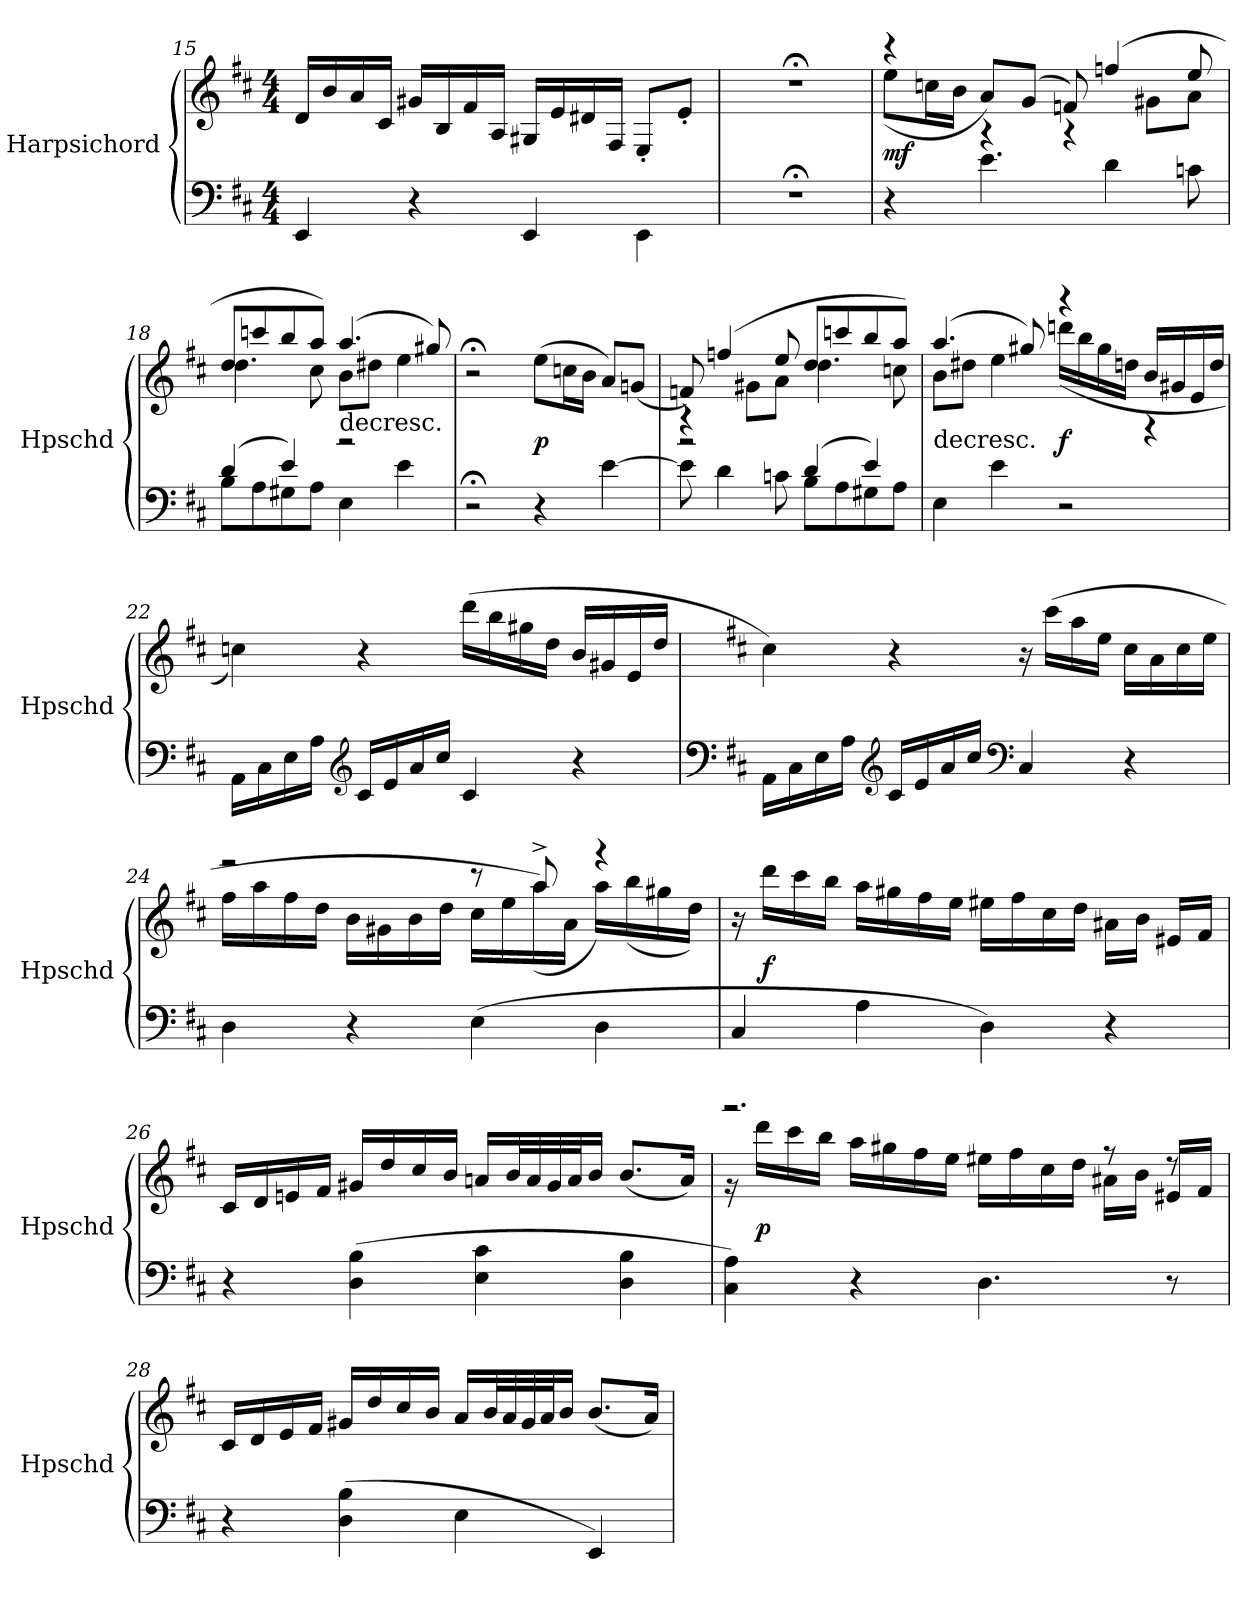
**kern	**kern	**dynam
*part1	*part1	*part1
*staff2	*staff1	*staff1/2
*I"Harpsichord	*	*
*I'Hpschd	*	*
*clefF4	*clefG2	*
*k[f#c#]	*k[f#c#]	*
*D:	*D:	*
*M4/4	*M4/4	*
=15	=15	=15
4EE/	16d/LL	.
.	16b/	.
.	16a/	.
.	16c#/JJ	.
4r	16g#X/LL	.
.	16B/	.
.	16f#/	.
.	16A/JJ	.
4EE/	16G#X/LL	.
.	16e/	.
.	16d#X/	.
.	16F#/JJ	.
4EE\	8E'/L	.
.	8e'/J	.
=16	=16	=16
1r;<	1r;<	.
=17	=17	=17
*	*^	*
4r	4r	(8ee\L	mf
.	.	16ccn\L	.
.	.	16b\JJ	.
4.e\	8a/L)	4r	.
.	(8g/J	.	.
.	8fn/)	4r	.
4d\	(4ffn/	.	.
.	.	8g#X\L	.
8cn\	8ee/	8a\J	.
=18	=18	=18	=18
*^	*	*	*
(4d/	8B\L	8dd/L	4.dd\	.
.	8A\	8cccn/	.	.
4e/)	8G#X\	8bb/	.	.
.	8A\J	8aa/J)	8cc#\	.
!	!	!LO:TX:c:t=decresc.	!	!
2r	4E\	(4.aa/	8b\L	.
.	.	.	8dd#X\J	.
.	4e\	.	4ee\	.
.	.	8gg#X/)	.	.
*v	*v	*	*	*
*	*v	*v	*
=19	=19	=19
2r;<	2r;<	.
4r	(8ee\L	p
.	16ccn\L	.
.	16b\JJ	.
[4e\	8a/L)	.
.	(8gn/J	.
=20	=20	=20
*^	*^	*
2r	8e\]	8fn/)	4r	.
.	4d\	(4ffn/	.	.
.	.	.	8g#X\L	.
.	8cn\	8ee/	8a\J	.
(4d/	8B\L	8dd/L	4.dd\	.
.	8A\	8cccn/	.	.
4e/)	8G#X\	8bb/	.	.
.	8A\J	8aa/J)	8ccn\	.
=21	=21	=21	=21	=21
!	!	!LO:TX:c:t=decresc.	!	!
*v	*v	*	*	*
4E\	(4.aa/	8b\L	.
.	.	8dd#X\J	.
4e\	.	4ee\	.
.	8gg#X/)	.	.
2r	4r	(16dddn\LL	f
.	.	16bb\	.
.	.	16gg#\	.
.	.	16ddn\JJ	.
.	16b/LL	4r	.
.	16g#X/	.	.
.	16e/	.	.
.	16dd/JJ	.	.
*	*v	*v	*
=22	=22	=22
16AA\LL	4ccn\)	.
16C#\	.	.
16E\	.	.
16A\JJ	.	.
*clefG2	*	*
16c#/LL	4r	.
16e/	.	.
16a/	.	.
16cc#/JJ	.	.
4c#/	(16ddd\LL	.
.	16bb\	.
.	16gg#X\	.
.	16dd\JJ	.
4r	16b/LL	.
.	16g#X/	.
.	16e/	.
.	16dd/JJ	.
=23	=23	=23
*clefF4	*	*
*k[f#c#]	*k[f#c#]	*
16AA\LL	4cc#\)	.
16C#\	.	.
16E\	.	.
16A\JJ	.	.
*clefG2	*	*
16c#/LL	4r	.
16e/	.	.
16a/	.	.
16cc#/JJ	.	.
*clefF4	*	*
4C#/	16r	.
.	(16ccc#\LL	.
.	16aa\	.
.	16ee\JJ	.
4r	16cc#\LL	.
.	16a\	.
.	16cc#\	.
.	16ee\JJ	.
=24	=24	=24
*	*^	*
4D\	2r	16ff#\LL	.
.	.	16aa\	.
.	.	16ff#\	.
.	.	16dd\JJ	.
4r	.	16b\LL	.
.	.	16g#X\	.
.	.	16b\	.
.	.	16dd\JJ	.
(4E\	8r	16cc#\LL	.
.	.	16ee\	.
.	8aa^/	(16aa\)	.
.	.	16a\JJ	.
4D\	4r	16aa\LL)	.
.	.	(16bb\	.
.	.	16gg#X\	.
.	.	16dd\JJ)	.
*	*v	*v	*
=25	=25	=25
4C#/	16r	.
.	16ddd\LL	f
.	16ccc#\	.
.	16bb\JJ	.
4A\	16aa\LL	.
.	16gg#X\	.
.	16ff#\	.
.	16ee\JJ	.
4D\)	16ee#X\LL	.
.	16ff#\	.
.	16cc#\	.
.	16dd\JJ	.
4r	16a#X\LL	.
.	16b\JJ	.
.	16e#X/LL	.
.	16f#/JJ	.
=26	=26	=26
4r	16c#/LL	.
.	16d/	.
.	16en/	.
.	16f#/JJ	.
(4D\ 4B\	16g#X/LL	.
.	16dd/	.
.	16cc#/	.
.	16b/JJ	.
4E\ 4c#\	16an/LL	.
.	32b/L	.
.	32a/	.
.	32g#/	.
.	32a/J	.
.	16b/JJ	.
4D\ 4B\	(8.b/L	.
.	16a/Jk)	.
=27	=27	=27
*	*^	*
4C#\ 4A\)	2.r	16r	.
.	.	16ddd\LL	p
.	.	16ccc#\	.
.	.	16bb\JJ	.
4r	.	16aa\LL	.
.	.	16gg#X\	.
.	.	16ff#\	.
.	.	16ee\JJ	.
4.D\	.	16ee#X\LL	.
.	.	16ff#\	.
.	.	16cc#\	.
.	.	16dd\JJ	.
.	8r	16a#X\LL	.
.	.	16b\JJ	.
8r	8r	16e#X/LL	.
.	.	16f#/JJ	.
*	*v	*v	*
=28	=28	=28
4r	16c#/LL	.
.	16d/	.
.	16e/	.
.	16f#/JJ	.
(4D\ 4B\	16g#X/LL	.
.	16dd/	.
.	16cc#/	.
.	16b/JJ	.
4E\	16a/LL	.
.	32b/L	.
.	32a/	.
.	32g#/	.
.	32a/J	.
.	16b/JJ	.
4EE/)	(8.b/L	.
.	16a/Jk)	.
=	=	=
*-	*-	*-
